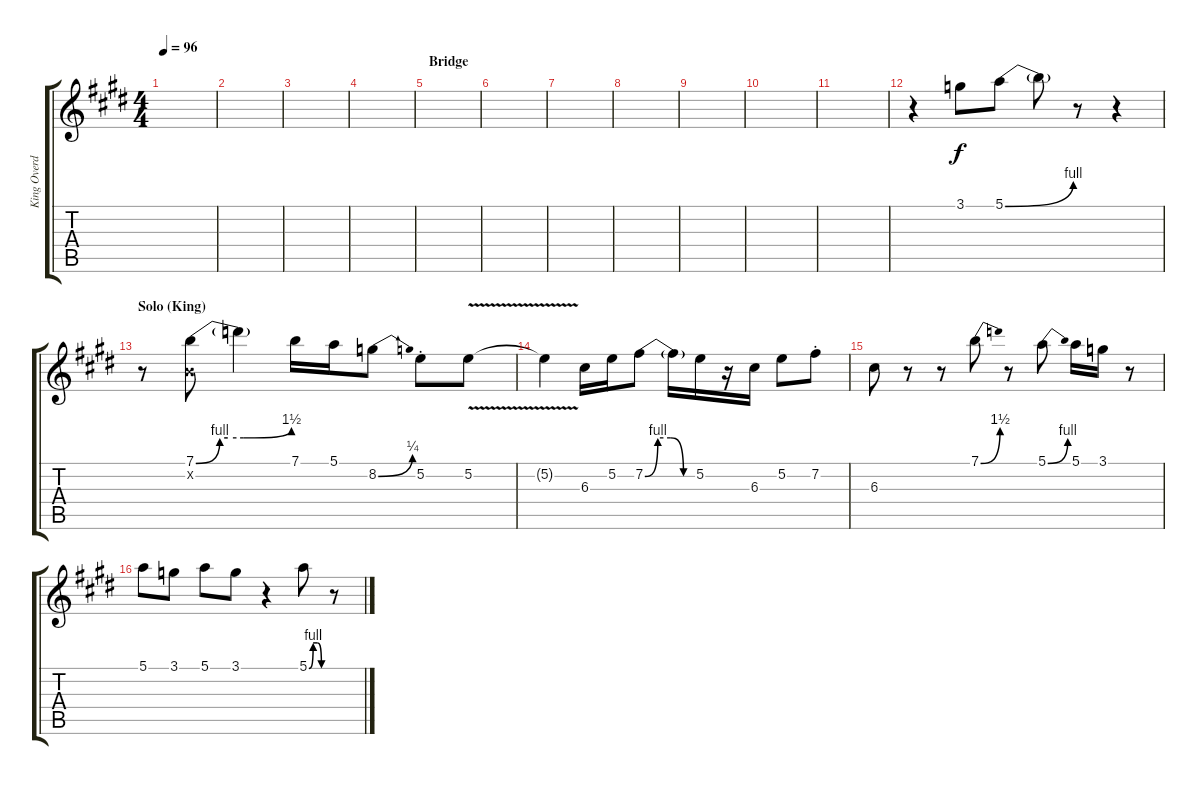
\track ("King Overdub" "King Overd") {instrument electricguitarjazz}
\staff {score tabs}
\tuning (E4 B3 G3 D3 A2 E2) {hide}
\ts (4 4)
\tempo 96
\clef g2
\ks e
|
|
|
|
\section ("" "Bridge")
|
|
|
|
|
|
|
r.4 3.1.8 5.1{be (bend 0 0 60 4)}.8 5.1{t}.8 r.8 r.4 |
\section ("" "Solo (King)")
r.8 (7.1{be (custom 0 0 15 4 20 4 30 4 60 6)} 0.2{x}).8 7.1{t}.4 7.1.16 5.1.16 8.2{be (bend 0 0 60 1)}.8 5.2{st}.8 5.2{v}.8 |
5.2{t}.4 6.3.16 5.2.16 7.2{be (custom 0 0 15 4 30 4 45 0 60 0)}.8 7.2{t}.16 5.2.16 r.16 6.3.16 5.2.8 7.2{st}.8 |
6.3.8 r.8 r.8 7.1{be (bend 0 0 60 6)}.8 r.8 5.1{be (bend 0 0 60 4)}.8 5.1.16 3.1.16 r.8 |
5.1.8 3.1.8 5.1.8 3.1.8 r.4 5.1{be (custom 0 0 15 4 30 4 45 0 60 0)}.8 r.8
